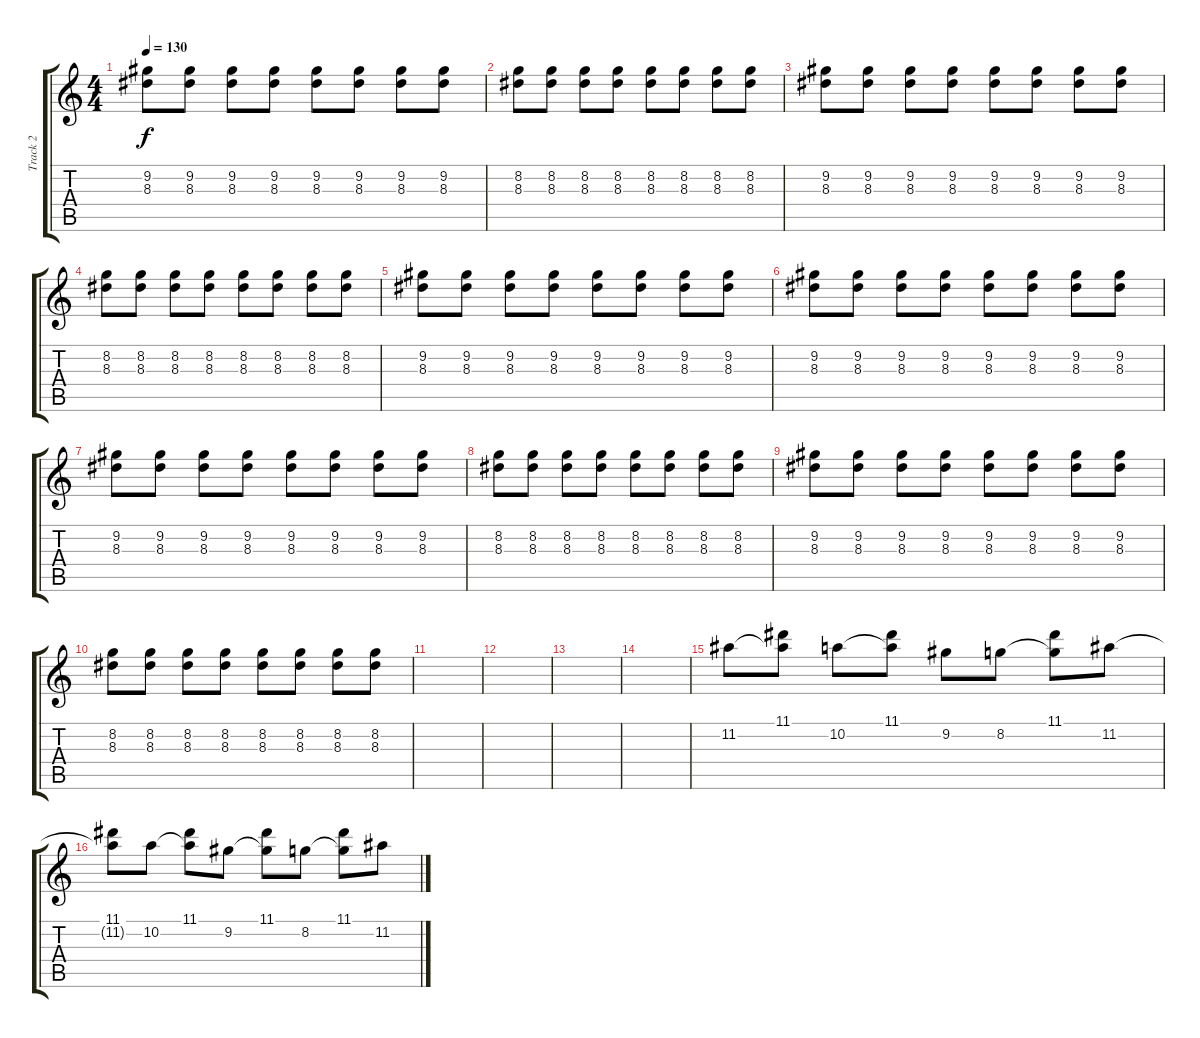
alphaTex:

\track ("Track 2" "Track 2") {instrument overdrivenguitar}
\staff {score tabs}
\tuning (E4 B3 G3 D3 A2 E2) {hide}
\ts (4 4)
\tempo 130
\clef g2
\ks c
(9.2 8.3).8{dy f} (9.2 8.3).8 (9.2 8.3).8 (9.2 8.3).8 (9.2 8.3).8 (9.2 8.3).8 (9.2 8.3).8 (9.2 8.3).8 |
(8.2 8.3).8 (8.2 8.3).8 (8.2 8.3).8 (8.2 8.3).8 (8.2 8.3).8 (8.2 8.3).8 (8.2 8.3).8 (8.2 8.3).8 |
(9.2 8.3).8 (9.2 8.3).8 (9.2 8.3).8 (9.2 8.3).8 (9.2 8.3).8 (9.2 8.3).8 (9.2 8.3).8 (9.2 8.3).8 |
(8.2 8.3).8 (8.2 8.3).8 (8.2 8.3).8 (8.2 8.3).8 (8.2 8.3).8 (8.2 8.3).8 (8.2 8.3).8 (8.2 8.3).8 |
(9.2 8.3).8 (9.2 8.3).8 (9.2 8.3).8 (9.2 8.3).8 (9.2 8.3).8 (9.2 8.3).8 (9.2 8.3).8 (9.2 8.3).8 |
(9.2 8.3).8 (9.2 8.3).8 (9.2 8.3).8 (9.2 8.3).8 (9.2 8.3).8 (9.2 8.3).8 (9.2 8.3).8 (9.2 8.3).8 |
(9.2 8.3).8 (9.2 8.3).8 (9.2 8.3).8 (9.2 8.3).8 (9.2 8.3).8 (9.2 8.3).8 (9.2 8.3).8 (9.2 8.3).8 |
(8.2 8.3).8 (8.2 8.3).8 (8.2 8.3).8 (8.2 8.3).8 (8.2 8.3).8 (8.2 8.3).8 (8.2 8.3).8 (8.2 8.3).8 |
(9.2 8.3).8 (9.2 8.3).8 (9.2 8.3).8 (9.2 8.3).8 (9.2 8.3).8 (9.2 8.3).8 (9.2 8.3).8 (9.2 8.3).8 |
(8.2 8.3).8 (8.2 8.3).8 (8.2 8.3).8 (8.2 8.3).8 (8.2 8.3).8 (8.2 8.3).8 (8.2 8.3).8 (8.2 8.3).8 |
|
|
|
|
11.2.8 (11.1 11.2{t}).8 10.2.8 (11.1 10.2{t}).8 9.2.8 8.2.8 (11.1 8.2{t}).8 11.2.8 |
(11.1 11.2{t}).8 10.2.8 (11.1 10.2{t}).8 9.2.8 (11.1 9.2{t}).8 8.2.8 (11.1 8.2{t}).8 11.2.8
